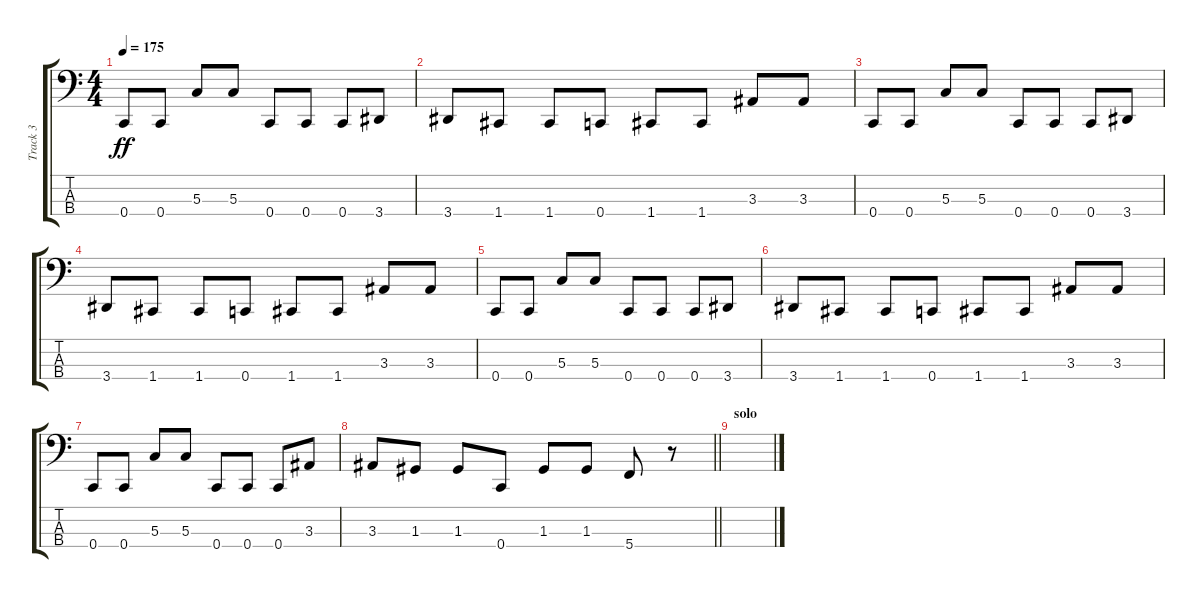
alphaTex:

\track ("Track 3" "Track 3") {instrument electricbasspick}
\staff {score tabs}
\tuning (F2 C2 G1 C1) {hide}
\ts (4 4)
\tempo 175
\clef f4
\ks c
0.4.8{dy ff} 0.4.8 5.3.8 5.3.8 0.4.8 0.4.8 0.4.8 3.4.8 |
3.4.8 1.4.8 1.4.8 0.4.8 1.4.8 1.4.8 3.3.8 3.3.8 |
0.4.8 0.4.8 5.3.8 5.3.8 0.4.8 0.4.8 0.4.8 3.4.8 |
3.4.8 1.4.8 1.4.8 0.4.8 1.4.8 1.4.8 3.3.8 3.3.8 |
0.4.8 0.4.8 5.3.8 5.3.8 0.4.8 0.4.8 0.4.8 3.4.8 |
3.4.8 1.4.8 1.4.8 0.4.8 1.4.8 1.4.8 3.3.8 3.3.8 |
0.4.8 0.4.8 5.3.8 5.3.8 0.4.8 0.4.8 0.4.8 3.3.8 |
\barLineRight lightlight
3.3.8 1.3.8 1.3.8 0.4.8 1.3.8 1.3.8 5.4.8 r.8 |
\section ("" "solo")
